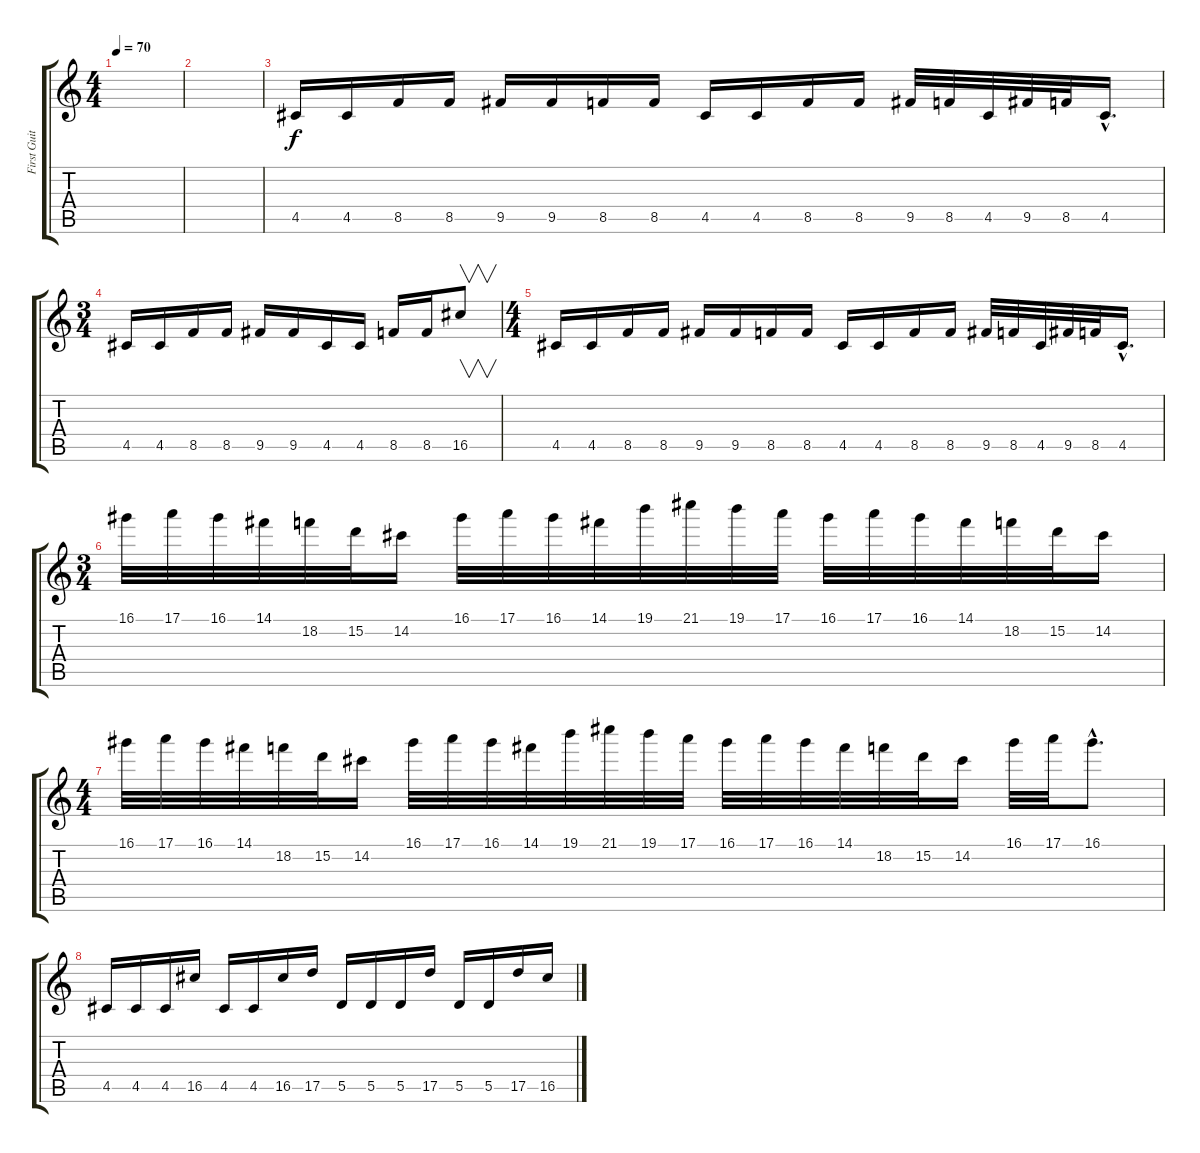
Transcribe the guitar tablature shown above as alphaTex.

\track ("First Guitar" "First Guit") {instrument overdrivenguitar}
\staff {score tabs}
\tuning (E4 B3 G3 D3 A2 E2) {hide}
\ts (4 4)
\tempo 70
\clef g2
\ks c
|
|
4.5.16 4.5.16 8.5.16 8.5.16 9.5.16 9.5.16 8.5.16 8.5.16 4.5.16 4.5.16 8.5.16 8.5.16 9.5.32 8.5.32 4.5.32 9.5.32 8.5.32 4.5{hac}.16{d} |
\ts (3 4)
4.5.16 4.5.16 8.5.16 8.5.16 9.5.16 9.5.16 4.5.16 4.5.16 8.5.16 8.5.16 16.5.8{v} |
\ts (4 4)
4.5.16 4.5.16 8.5.16 8.5.16 9.5.16 9.5.16 8.5.16 8.5.16 4.5.16 4.5.16 8.5.16 8.5.16 9.5.32 8.5.32 4.5.32 9.5.32 8.5.32 4.5{hac}.16{d} |
\ts (3 4)
16.1.32 17.1.32 16.1.32 14.1.32 18.2.32 15.2.32 14.2.16 16.1.32 17.1.32 16.1.32 14.1.32 19.1.32 21.1.32 19.1.32 17.1.32 16.1.32 17.1.32 16.1.32 14.1.32 18.2.32 15.2.32 14.2.16 |
\ts (4 4)
16.1.32 17.1.32 16.1.32 14.1.32 18.2.32 15.2.32 14.2.16 16.1.32 17.1.32 16.1.32 14.1.32 19.1.32 21.1.32 19.1.32 17.1.32 16.1.32 17.1.32 16.1.32 14.1.32 18.2.32 15.2.32 14.2.16 16.1.32 17.1.32 16.1{hac}.8{d} |
4.5.16 4.5.16 4.5.16 16.5.16 4.5.16 4.5.16 16.5.16 17.5.16 5.5.16 5.5.16 5.5.16 17.5.16 5.5.16 5.5.16 17.5.16 16.5.16
